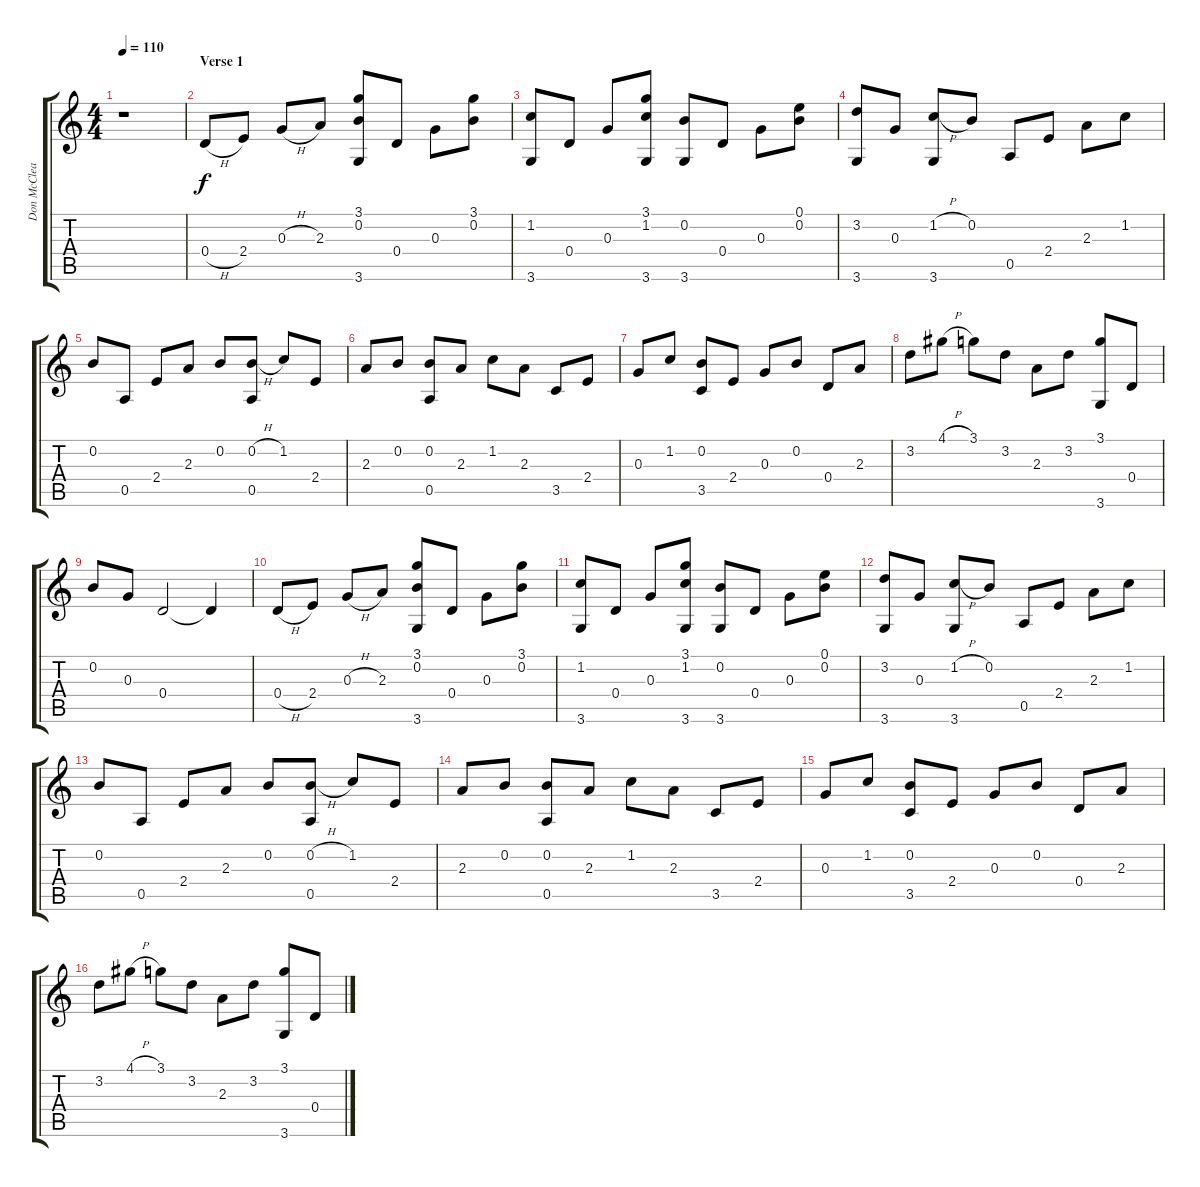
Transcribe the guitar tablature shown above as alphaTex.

\track ("Don McClean - Acoustic Guitar" "Don McClea") {instrument acousticguitarsteel}
\staff {score tabs}
\tuning (E4 B3 G3 D3 A2 E2) {hide}
\ts (4 4)
\tempo 110
\clef g2
\ks c
r.1{dy f instrument acousticguitarsteel} |
\section ("" "Verse 1")
0.4{h}.8 2.4.8 0.3{h}.8 2.3.8 (3.1 0.2 3.6).8 0.4.8 0.3.8 (3.1 0.2).8 |
(1.2 3.6).8 0.4.8 0.3.8 (3.1 1.2 3.6).8 (0.2 3.6).8 0.4.8 0.3.8 (0.1 0.2).8 |
(3.2 3.6).8 0.3.8 (1.2{h} 3.6).8 0.2.8 0.5.8 2.4.8 2.3.8 1.2.8 |
0.2.8 0.5.8 2.4.8 2.3.8 0.2.8 (0.2{h} 0.5).8 1.2.8 2.4.8 |
2.3.8 0.2.8 (0.2 0.5).8 2.3.8 1.2.8 2.3.8 3.5.8 2.4.8 |
0.3.8 1.2.8 (0.2 3.5).8 2.4.8 0.3.8 0.2.8 0.4.8 2.3.8 |
3.2.8 4.1{h}.8 3.1.8 3.2.8 2.3.8 3.2.8 (3.1 3.6).8 0.4.8 |
0.2.8 0.3.8 0.4.2 0.4{t}.4 |
0.4{h}.8 2.4.8 0.3{h}.8 2.3.8 (3.1 0.2 3.6).8 0.4.8 0.3.8 (3.1 0.2).8 |
(1.2 3.6).8 0.4.8 0.3.8 (3.1 1.2 3.6).8 (0.2 3.6).8 0.4.8 0.3.8 (0.1 0.2).8 |
(3.2 3.6).8 0.3.8 (1.2{h} 3.6).8 0.2.8 0.5.8 2.4.8 2.3.8 1.2.8 |
0.2.8 0.5.8 2.4.8 2.3.8 0.2.8 (0.2{h} 0.5).8 1.2.8 2.4.8 |
2.3.8 0.2.8 (0.2 0.5).8 2.3.8 1.2.8 2.3.8 3.5.8 2.4.8 |
0.3.8 1.2.8 (0.2 3.5).8 2.4.8 0.3.8 0.2.8 0.4.8 2.3.8 |
3.2.8 4.1{h}.8 3.1.8 3.2.8 2.3.8 3.2.8 (3.1 3.6).8 0.4.8
